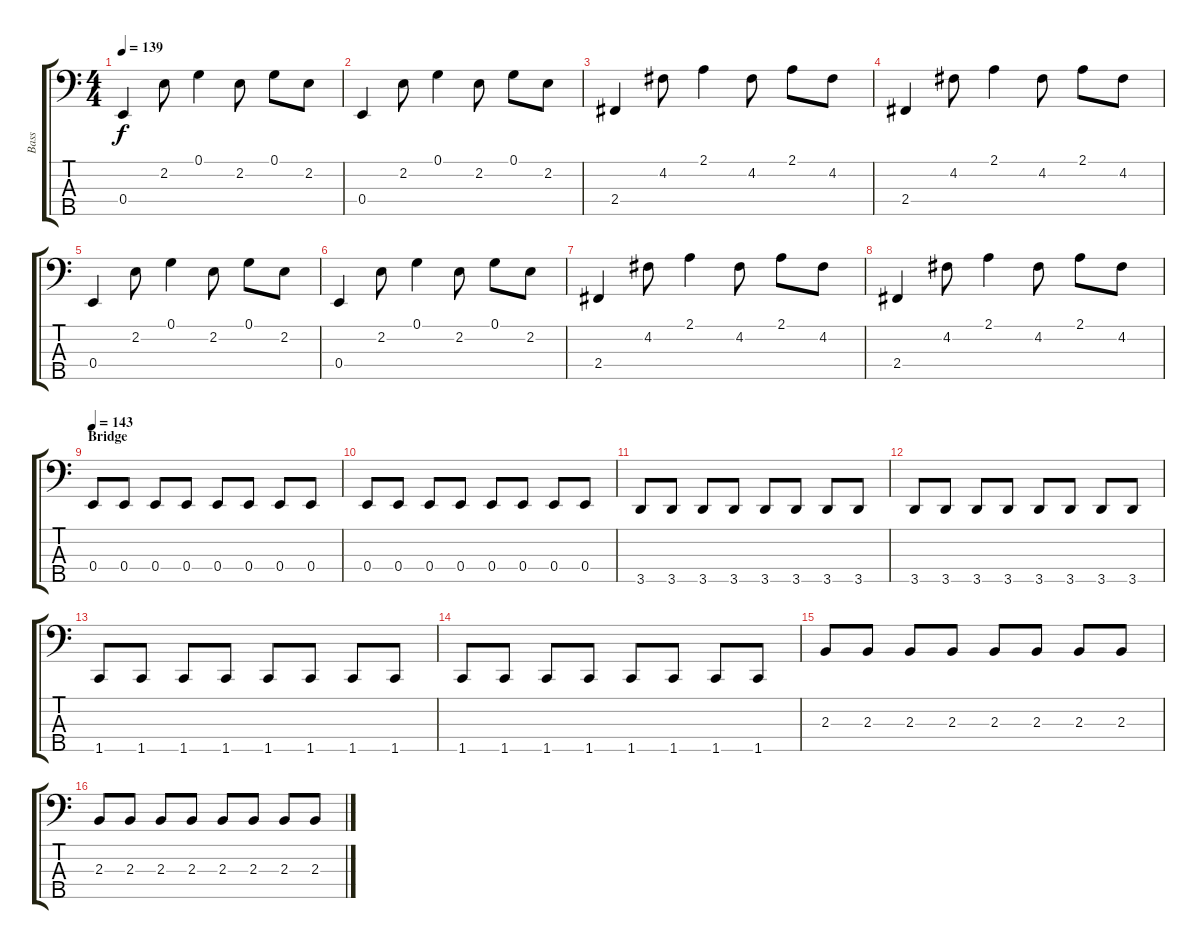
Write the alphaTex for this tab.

\track ("Bass" "Bass") {instrument electricbassfinger}
\staff {score tabs}
\tuning (G2 D2 A1 E1 B0) {hide}
\ts (4 4)
\tempo 139
\clef f4
\ks c
0.4.4{dy f} 2.2.8 0.1.4 2.2.8 0.1.8 2.2.8 |
0.4.4 2.2.8 0.1.4 2.2.8 0.1.8 2.2.8 |
2.4.4 4.2.8 2.1.4 4.2.8 2.1.8 4.2.8 |
2.4.4 4.2.8 2.1.4 4.2.8 2.1.8 4.2.8 |
0.4.4 2.2.8 0.1.4 2.2.8 0.1.8 2.2.8 |
0.4.4 2.2.8 0.1.4 2.2.8 0.1.8 2.2.8 |
2.4.4 4.2.8 2.1.4 4.2.8 2.1.8 4.2.8 |
2.4.4 4.2.8 2.1.4 4.2.8 2.1.8 4.2.8 |
\section ("" "Bridge")
\tempo 143
0.4.8 0.4.8 0.4.8 0.4.8 0.4.8 0.4.8 0.4.8 0.4.8 |
0.4.8 0.4.8 0.4.8 0.4.8 0.4.8 0.4.8 0.4.8 0.4.8 |
3.5.8 3.5.8 3.5.8 3.5.8 3.5.8 3.5.8 3.5.8 3.5.8 |
3.5.8 3.5.8 3.5.8 3.5.8 3.5.8 3.5.8 3.5.8 3.5.8 |
1.5.8 1.5.8 1.5.8 1.5.8 1.5.8 1.5.8 1.5.8 1.5.8 |
1.5.8 1.5.8 1.5.8 1.5.8 1.5.8 1.5.8 1.5.8 1.5.8 |
2.3.8 2.3.8 2.3.8 2.3.8 2.3.8 2.3.8 2.3.8 2.3.8 |
2.3.8 2.3.8 2.3.8 2.3.8 2.3.8 2.3.8 2.3.8 2.3.8
